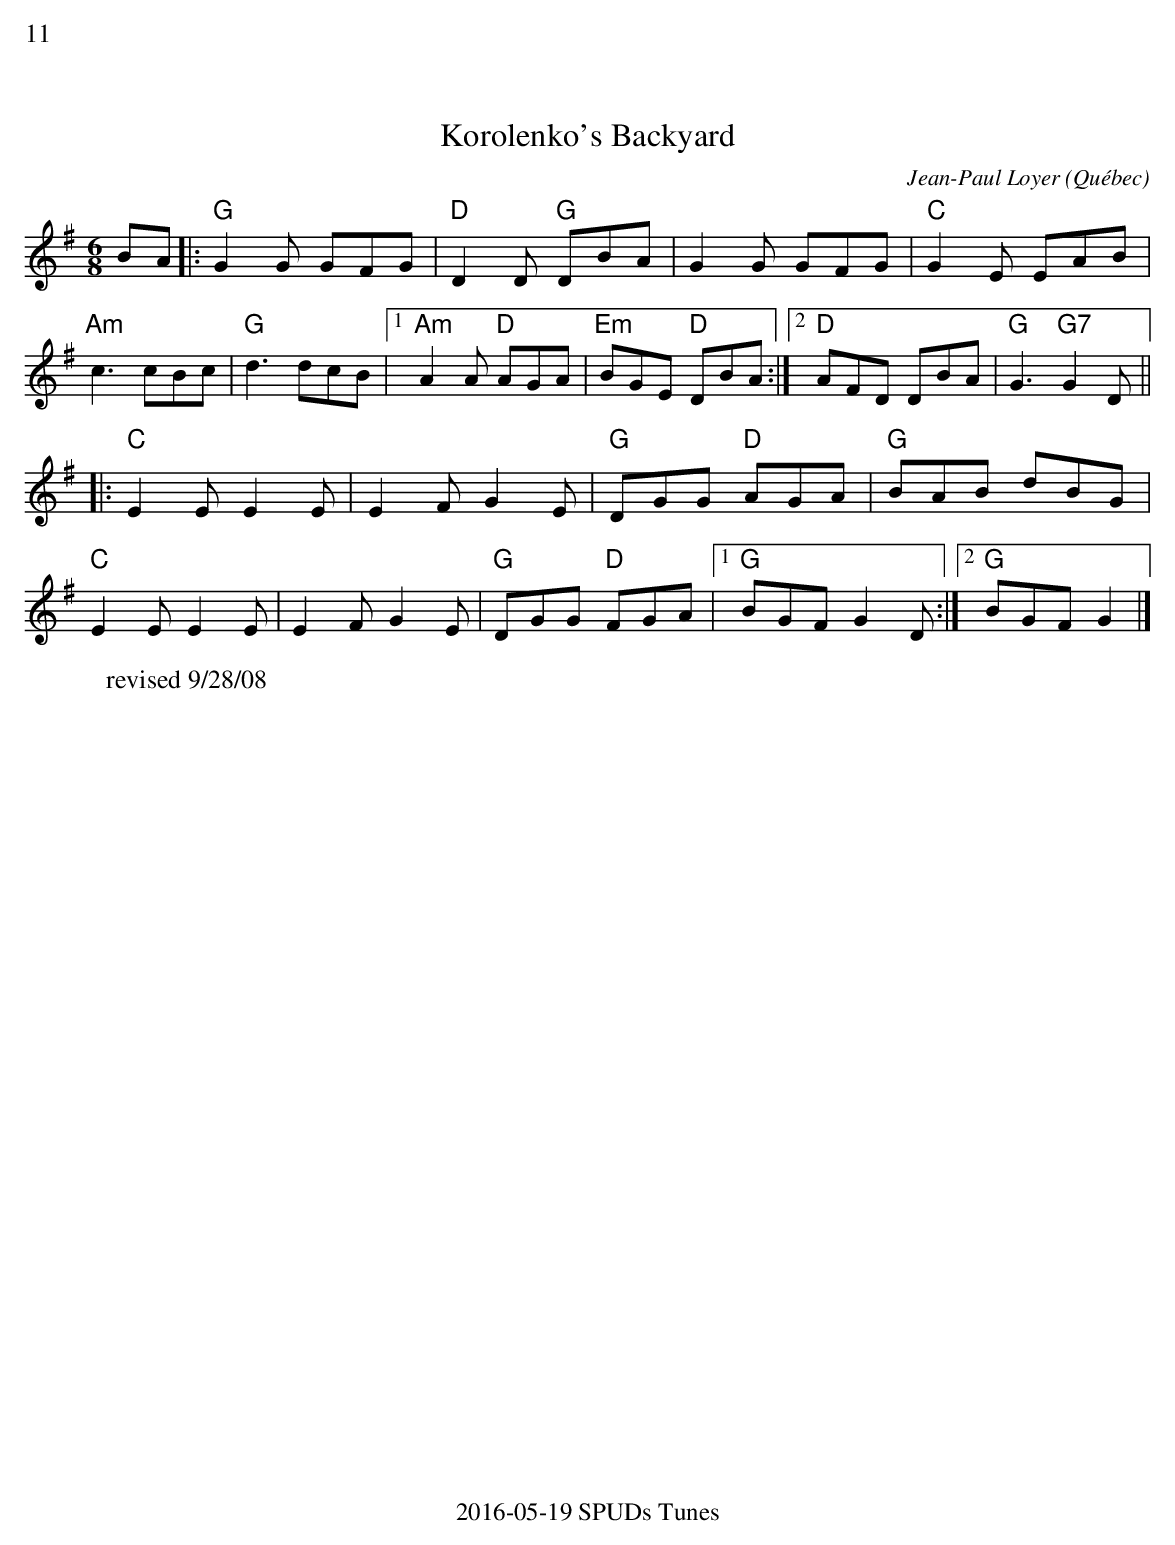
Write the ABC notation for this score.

X:1
%%text 11
T: Korolenko's Backyard
C: Jean-Paul Loyer
O: Qu\'ebec
M: 6/8
L: 1/8
K: G
BA|:"G"G2G GFG|"D"D2D "G"DBA|G2G GFG | "C"G2E EAB |
"Am"c3cBc | "G"d3dcB |1 "Am"A2A "D"AGA | "Em"BGE  "D"DBA :|2"D"AFD DBA|"G"G3 "G7" G2D ||
|:"C"E2E E2E | E2F G2E |"G"DGG "D"AGA|"G"BAB dBG|
"C"E2E E2E|E2F G2E|"G"DGG "D"FGA |1 "G"BGF G2D :|2 "G"BGF G2 |]
W:revised 9/28/08
